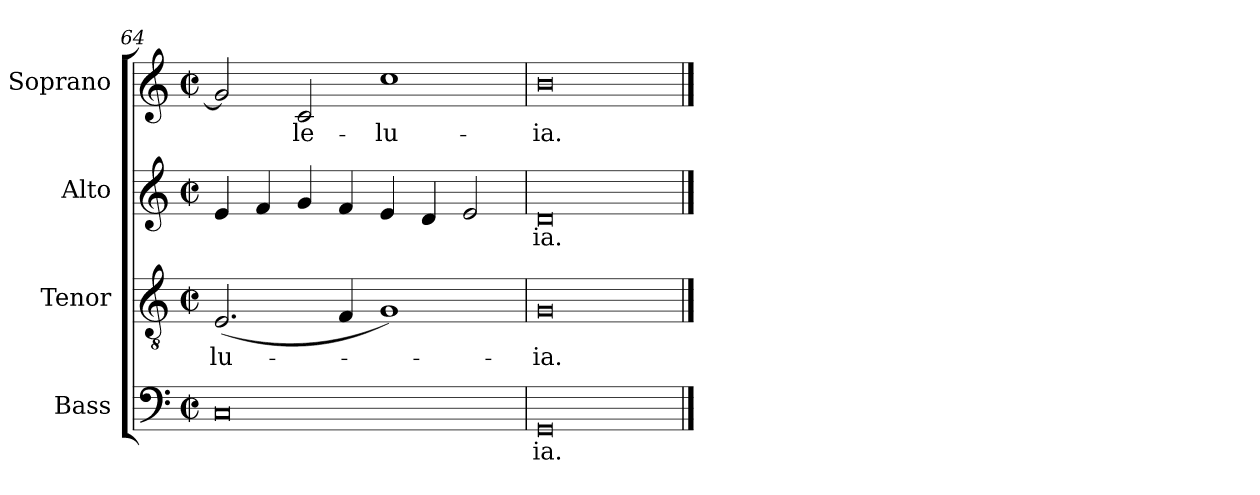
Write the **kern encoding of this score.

**kern	**text	**kern	**text	**kern	**text	**kern	**text
*part4	*part4	*part3	*part3	*part2	*part2	*part1	*part1
*staff4	*staff4	*staff3	*staff3	*staff2	*staff2	*staff1	*staff1
*I"Bass	*	*I"Tenor	*	*I"Alto	*	*I"Soprano	*
*I'B	*	*I'T	*	*I'A	*	*I'S	*
*clefF4	*	*clefGv2	*	*clefG2	*	*clefG2	*
*k[]	*	*k[]	*	*k[]	*	*k[]	*
*C:	*	*C:	*	*C:	*	*C:	*
*M4/2	*	*M4/2	*	*M4/2	*	*M4/2	*
*met(c|)	*	*met(c|)	*	*met(c|)	*	*met(c|)	*
=64	=64	=64	=64	=64	=64	=64	=64
!	!	!	!LO:LY:b	!	!	!	!
0C	.	(<2.E	-lu-	4e	.	2g]	.
.	.	.	.	4f	.	.	.
!	!	!	!	!	!	!	!LO:LY:b
.	.	.	.	4g	.	2c	le-
.	.	4F	.	4f	.	.	.
!	!	!	!	!	!	!	!LO:LY:b
.	.	1G)	.	4e	.	1cc	-lu-
.	.	.	.	4d	.	.	.
.	.	.	.	2e	.	.	.
=65	=65	=65	=65	=65	=65	=65	=65
!	!LO:LY:b	!	!LO:LY:b	!	!LO:LY:b	!	!LO:LY:b
0GG	ia.	0G	ia.	0d	ia.	0b	-ia.
==	==	==	==	==	==	==	==
*-	*-	*-	*-	*-	*-	*-	*-
